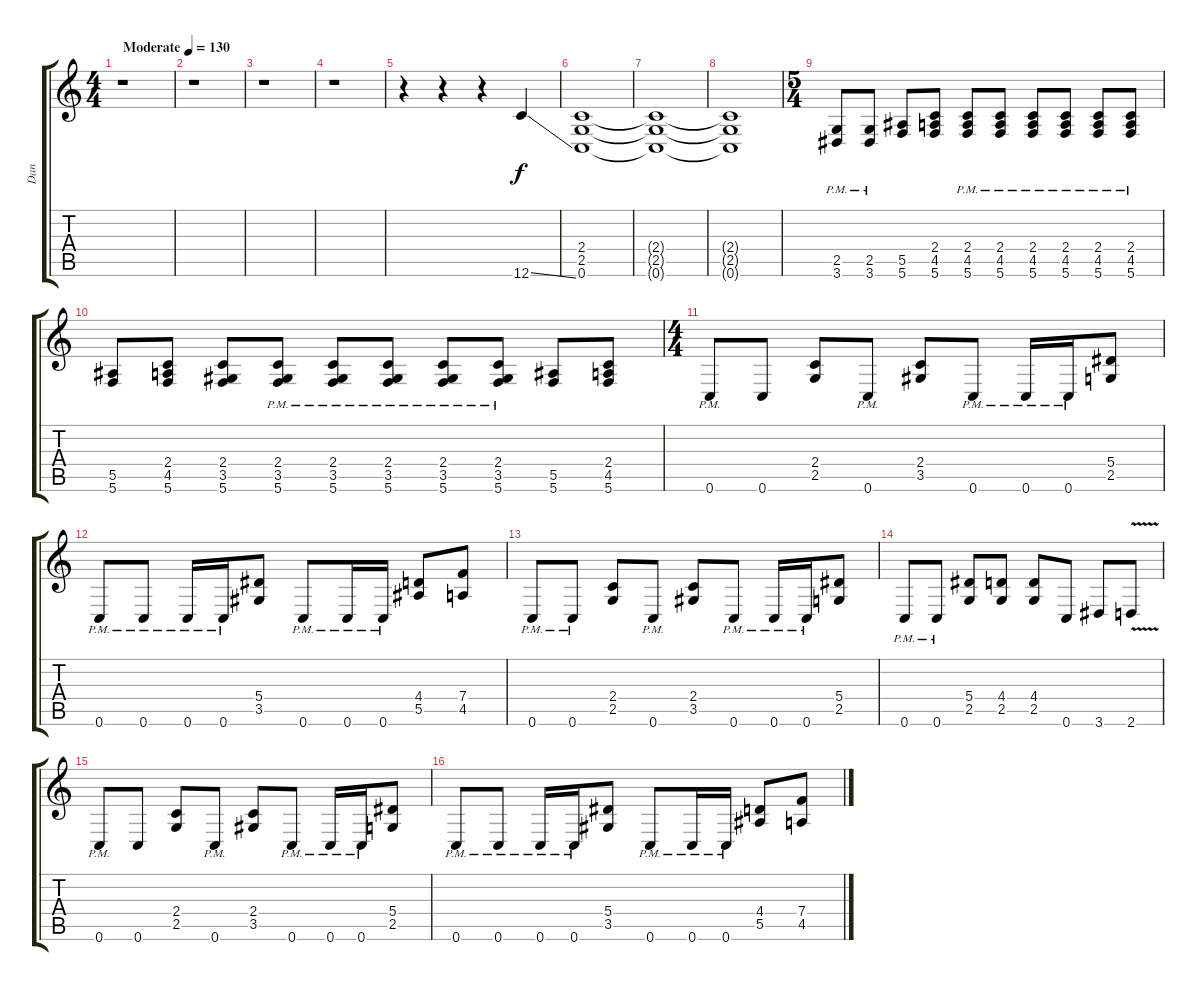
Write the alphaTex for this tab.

\track ("Dan" "Dan") {instrument distortionguitar}
\staff {score tabs}
\tuning (C4 G3 Eb3 Bb2 F2 C2) {hide}
\ts (4 4)
\tempo (130 "Moderate")
\clef g2
\ks c
r.1{dy f instrument distortionguitar} |
r.1 |
r.1 |
r.1 |
r.4 r.4 r.4 12.6{ss}.4 |
(2.4 2.5 0.6).1 |
(2.4{t} 2.5{t} 0.6{t}).1 |
(2.4{t} 2.5{t} 0.6{t}).1 |
\ts (5 4)
(2.5{pm} 3.6{pm}).8 (2.5{pm} 3.6{pm}).8 (5.5 5.6).8 (2.4 4.5 5.6).8 (2.4{pm} 4.5{pm} 5.6{pm}).8 (2.4{pm} 4.5{pm} 5.6{pm}).8 (2.4{pm} 4.5{pm} 5.6{pm}).8 (2.4{pm} 4.5{pm} 5.6{pm}).8 (2.4{pm} 4.5{pm} 5.6{pm}).8 (2.4{pm} 4.5{pm} 5.6{pm}).8 |
(5.5 5.6).8 (2.4 4.5 5.6).8 (2.4 3.5 5.6).8 (2.4{pm} 3.5{pm} 5.6{pm}).8 (2.4{pm} 3.5{pm} 5.6{pm}).8 (2.4{pm} 3.5{pm} 5.6{pm}).8 (2.4{pm} 3.5{pm} 5.6{pm}).8 (2.4{pm} 3.5{pm} 5.6{pm}).8 (5.5 5.6).8 (2.4 4.5 5.6).8 |
\ts (4 4)
0.6{pm}.8 0.6.8 (2.4 2.5).8 0.6{pm}.8 (2.4 3.5).8 0.6{pm}.8 0.6{pm}.16 0.6{pm}.16 (5.4 2.5).8 |
0.6{pm}.8 0.6{pm}.8 0.6{pm}.16 0.6{pm}.16 (5.4 3.5).8 0.6{pm}.8 0.6{pm}.16 0.6{pm}.16 (4.4 5.5).8 (7.4 4.5).8 |
0.6{pm}.8 0.6{pm}.8 (2.4 2.5).8 0.6{pm}.8 (2.4 3.5).8 0.6{pm}.8 0.6{pm}.16 0.6{pm}.16 (5.4 2.5).8 |
0.6{pm}.8 0.6{pm}.8 (5.4 2.5).8 (4.4 2.5).8 (4.4 2.5).8 0.6.8 3.6.8 2.6{v}.8 |
0.6{pm}.8 0.6.8 (2.4 2.5).8 0.6{pm}.8 (2.4 3.5).8 0.6{pm}.8 0.6{pm}.16 0.6{pm}.16 (5.4 2.5).8 |
0.6{pm}.8 0.6{pm}.8 0.6{pm}.16 0.6{pm}.16 (5.4 3.5).8 0.6{pm}.8 0.6{pm}.16 0.6{pm}.16 (4.4 5.5).8 (7.4 4.5).8
